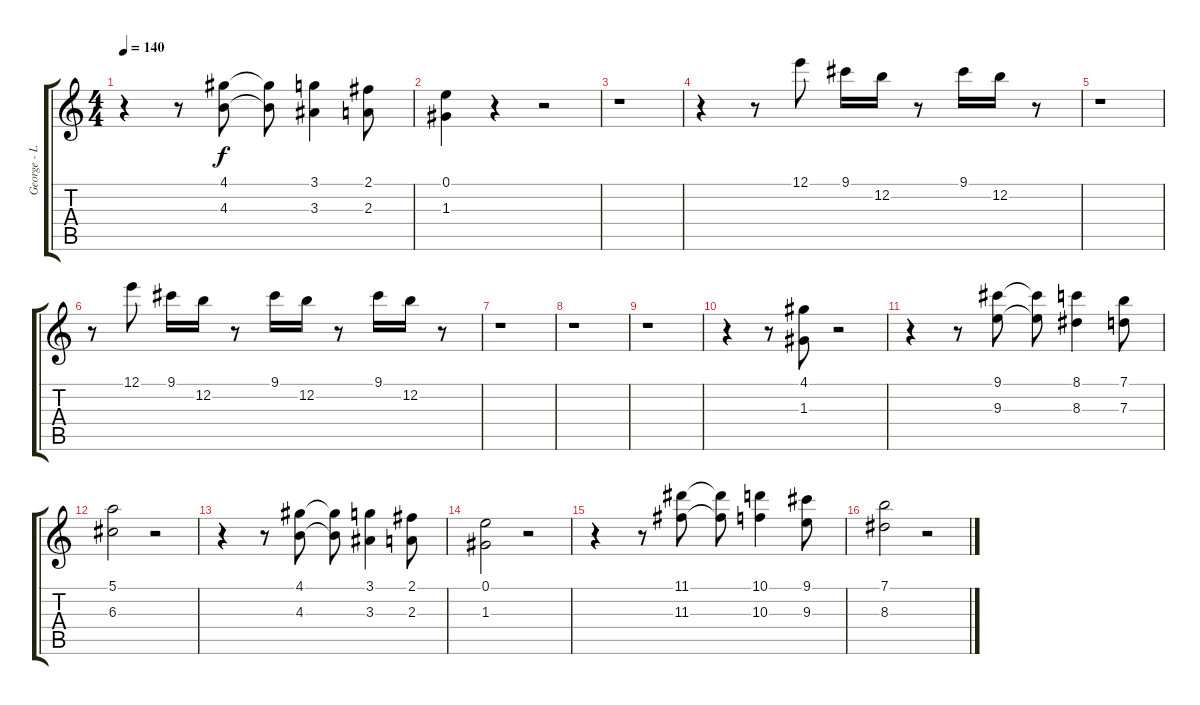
\track ("George - Lead" "George - L") {instrument electricguitarjazz}
\staff {score tabs}
\tuning (E4 B3 G3 D3 A2 E2) {hide}
\ts (4 4)
\tempo 140
\clef g2
\ks c
r.4{dy f} r.8 (4.1 4.3).8 (4.1{t} 4.3{t}).8 (3.1 3.3).4 (2.1 2.3).8 |
(0.1 1.3).4 r.4 r.2 |
r.1 |
r.4 r.8 12.1.8 9.1.16 12.2.16 r.8 9.1.16 12.2.16 r.8 |
r.1 |
r.8 12.1.8 9.1.16 12.2.16 r.8 9.1.16 12.2.16 r.8 9.1.16 12.2.16 r.8 |
r.1 |
r.1 |
r.1 |
r.4 r.8 (4.1 1.3).8 r.2 |
r.4 r.8 (9.1 9.3).8 (9.1{t} 9.3{t}).8 (8.1 8.3).4 (7.1 7.3).8 |
(5.1 6.3).2 r.2 |
r.4 r.8 (4.1 4.3).8 (4.1{t} 4.3{t}).8 (3.1 3.3).4 (2.1 2.3).8 |
(0.1 1.3).2 r.2 |
r.4 r.8 (11.1 11.3).8 (11.1{t} 11.3{t}).8 (10.1 10.3).4 (9.1 9.3).8 |
(7.1 8.3).2 r.2
